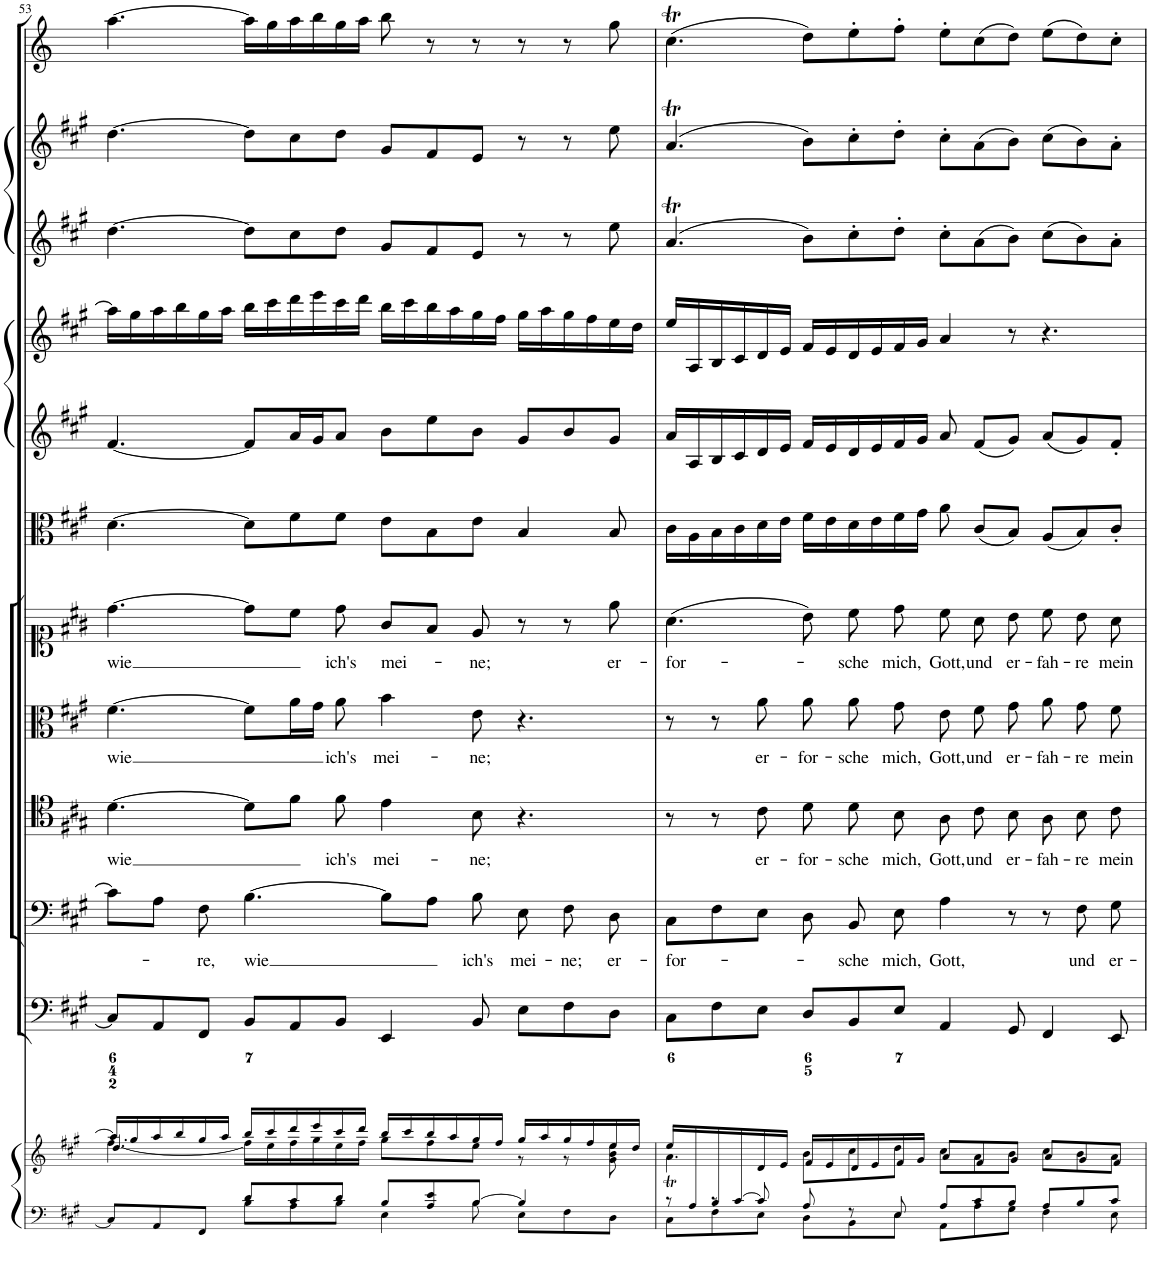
**kern	**kern	**kern	**kern	**text	**kern	**text	**kern	**text	**kern	**text	**kern	**kern	**kern	**kern	**kern	**kern
*part12	*part12	*part11	*part10	*part10	*part9	*part9	*part8	*part8	*part7	*part7	*part6	*part5	*part4	*part3	*part2	*part1
*staff13	*staff12	*staff11	*staff10	*staff10	*staff9	*staff9	*staff8	*staff8	*staff7	*staff7	*staff6	*staff5	*staff4	*staff3	*staff2	*staff1
*I"Piano reduction	*	*I"Continuo	*I"Basso	*	*I"Tenore	*	*I"Alto	*	*I"Soprano	*	*I"Viola	*I"Violino II	*I"Violino I	*I"Oboe II d'amore	*I"Oboe I	*I"Corno
*I'Pno	*	*	*	*	*	*	*	*	*	*	*I'Vla	*I'Vln	*I'Vln	*I'Ob	*I'Ob	*
!!LO:PB:g=z
*clefF4	*clefG2	*clefF4	*clefF4	*	*clefC4	*	*clefC3	*	*clefC1	*	*clefC3	*clefG2	*clefG2	*clefG2	*clefG2	*clefG2
*	*	*	*	*	*	*	*	*	*	*	*	*	*	*	*	*Trd2c3
*k[f#c#g#]	*k[f#c#g#]	*k[f#c#g#]	*k[f#c#g#]	*	*k[f#c#g#]	*	*k[f#c#g#]	*	*k[f#c#g#]	*	*k[f#c#g#]	*k[f#c#g#]	*k[f#c#g#]	*k[f#c#g#]	*k[f#c#g#]	*k[]
*M12/8	*M12/8	*M12/8	*M12/8	*	*M12/8	*	*M12/8	*	*M12/8	*	*M12/8	*M12/8	*M12/8	*M12/8	*M12/8	*M12/8
=53	=53	=53	=53	=53	=53	=53	=53	=53	=53	=53	=53	=53	=53	=53	=53	=53
*^	*^	*	*	*	*	*	*	*	*	*	*	*	*	*	*	*
*	*	*	*^	*	*	*	*	*	*	*	*	*	*	*	*	*	*	*
!	!	!	!	!	!	!	!	!	!LO:LY:b	!	!LO:LY:b	!	!LO:LY:b	!	!	!	!	!	!
4.ryy	8C#/L]	16aa/LL]	[4.ff#\	4.dd/	8C#/L]	8c#\L]	.	[4.d\	wie	[4.f#\	wie	[4.dd\	wie	[4.d\	[4.f#/	16aa\LL]	[4.dd\	[4.dd\	[4.aa\
.	.	16gg#/	.	.	.	.	.	.	.	.	.	.	.	.	.	16gg#\	.	.	.
.	8AA/	16aa/	.	.	8AA/	8A\J	.	.	.	.	.	.	.	.	.	16aa\	.	.	.
.	.	16bb/	.	.	.	.	.	.	.	.	.	.	.	.	.	16bb\	.	.	.
!	!	!	!	!	!	!	!LO:LY:b	!	!	!	!	!	!	!	!	!	!	!	!
.	8FF#/J	16gg#/	.	.	8FF#/J	8F#\	-re,	.	.	.	.	.	.	.	.	16gg#\	.	.	.
.	.	16aa/JJ	.	.	.	.	.	.	.	.	.	.	.	.	.	16aa\JJ	.	.	.
!	!	!	!	!	!	!	!LO:LY:b	!	!	!	!	!	!	!	!	!	!	!	!
8d/L	8B\L	16bb/LL	16ff#\LL]	1ryy	8BB/L	[4.B\	wie	8d\L]	.	8f#\L]	.	8dd\L]	.	8d\L]	8f#/L]	16bb\LL	8dd\L]	8dd\L]	16aa\LL]
.	.	16ccc#/	16ee\	.	.	.	.	.	.	.	.	.	.	.	.	16ccc#\	.	.	16gg\
8c#/	8A\	16ddd/	16ff#\	.	8AA/	.	.	8f#\J	.	16a\L	.	8cc#\J	.	8f#\	16a/L	16ddd\	8cc#\	8cc#\	16aa\
.	.	16eee/	16gg#\	.	.	.	.	.	.	16g#\JJ	.	.	.	.	16g#/J	16eee\	.	.	16bb\
!	!	!	!	!	!	!	!	!	!LO:LY:b	!	!LO:LY:b	!	!LO:LY:b	!	!	!	!	!	!
8d/J	8B\J	16ccc#/	16ee\	.	8BB/J	.	.	8f#\	ich's	8a\	ich's	8dd\	ich's	8f#\J	8a/J	16ccc#\	8dd\J	8dd\J	16gg\
.	.	16ddd/JJ	16ff#\JJ	.	.	.	.	.	.	.	.	.	.	.	.	16ddd\JJ	.	.	16aa\JJ
!	!	!	!	!	!	!	!	!	!LO:LY:b	!	!LO:LY:b	!	!LO:LY:b	!	!	!	!	!	!
8B/L	4E\	16bb/LL	8gg#\L	.	4EE/	8B\L]	.	4e\	mei-	4b\	mei-	8g#/L	mei-	8e\L	8b\L	16bb\LL	8g#/L	8g#/L	8bb\
.	.	16ccc#/	.	.	.	.	.	.	.	.	.	.	.	.	.	16ccc#\	.	.	.
8A/ 8e/	.	16bb/	8ff#\	.	.	8A\J	.	.	.	.	.	8f#/J	.	8B\	8ee\	16bb\	8f#/	8f#/	8r
.	.	16aa/	.	.	.	.	.	.	.	.	.	.	.	.	.	16aa\	.	.	.
!	!	!	!	!	!	!	!LO:LY:b	!	!LO:LY:b	!	!LO:LY:b	!	!LO:LY:b	!	!	!	!	!	!
[8B/J	8B\	16gg#/	8ee\J	.	8BB/	8B\	ich's	8B\	-ne;	8e\	-ne;	8e/	-ne;	8e\J	8b\J	16gg#\	8e/J	8e/J	8r
.	.	16ff#/JJ	.	.	.	.	.	.	.	.	.	.	.	.	.	16ff#\JJ	.	.	.
!	!	!	!	!	!	!	!LO:LY:b	!	!	!	!	!	!	!	!	!	!	!	!
4B/]	8E\L	16gg#/LL	8r	.	8E\L	8E\	mei-	4.r	.	4.r	.	8r	.	4B/	8g#/L	16gg#\LL	8r	8r	8r
.	.	16aa/	.	.	.	.	.	.	.	.	.	.	.	.	.	16aa\	.	.	.
!	!	!	!	!	!	!	!LO:LY:b	!	!	!	!	!	!	!	!	!	!	!	!
.	8F#\	16gg#/	8r	.	8F#\	8F#\	-ne;	.	.	.	.	8r	.	.	8b/	16gg#\	8r	8r	8r
.	.	16ff#/	.	.	.	.	.	.	.	.	.	.	.	.	.	16ff#\	.	.	.
!	!	!	!	!	!	!	!LO:LY:b	!	!	!	!	!	!LO:LY:b	!	!	!	!	!	!
8ryy	8D\J	16ee/	8g#\ 8b\ 8ee\	8ryy	8D\J	8D\	er-	.	.	.	.	8ee\	er-	8B/	8g#/J	16ee\	8ee\	8ee\	8gg\
.	.	16dd/JJ	.	.	.	.	.	.	.	.	.	.	.	.	.	16dd\JJ	.	.	.
*	*	*	*v	*v	*	*	*	*	*	*	*	*	*	*	*	*	*	*	*
=54	=54	=54	=54	=54	=54	=54	=54	=54	=54	=54	=54	=54	=54	=54	=54	=54	=54	=54
*	*^	*	*	*	*	*	*	*	*	*	*	*	*	*	*	*	*	*
!	!	!	!	!	!	!	!LO:LY:b	!	!	!	!	!	!LO:LY:b	!	!	!	!	!	!
16ryy	8r	8C#\L	16ee/LL	4.aT\	8C#\L	8C#\L	-for-	8r	.	8r	.	(4.a\	-for-	16c#\LL	16a/LL	16ee/LL	(4.aT/	(4.aT/	(4.ccT\
16A/	.	.	8.ryy	.	.	.	.	.	.	.	.	.	.	16A\	16A/	16A/	.	.	.
16B/	8r	8F#\	.	.	8F#\	8F#\	.	8r	.	8r	.	.	.	16B\	16B/	16B/	.	.	.
[16c#/	.	.	.	.	.	.	.	.	.	.	.	.	.	16c#\	16c#/	16c#/	.	.	.
!	!	!	!	!	!	!	!	!	!LO:LY:b	!	!LO:LY:b	!	!	!	!	!	!	!	!
1ryy	8c#/]	8E\J	16d/	.	8E\J	8E\J	.	8c#\	er-	8a\	er-	.	.	16d\	16d/	16d/	.	.	.
.	.	.	16e/JJ	.	.	.	.	.	.	.	.	.	.	16e\JJ	16e/JJ	16e/JJ	.	.	.
!	!	!	!	!	!	!	!	!	!LO:LY:b	!	!LO:LY:b	!	!	!	!	!	!	!	!
.	8A/	8D\L	16f#/LL	8b\L	8D/L	8D\	.	8d\	-for-	8a\	-for-	8b\)	.	16f#\LL	16f#/LL	16f#/LL	8b\L)	8b\L)	8dd\L)
.	.	.	16e/	.	.	.	.	.	.	.	.	.	.	16e\	16e/	16e/	.	.	.
!	!	!	!	!	!	!	!LO:LY:b	!	!LO:LY:b	!	!LO:LY:b	!	!LO:LY:b	!	!	!	!	!	!
.	8r	8BB\	16d/	8cc#\	8BB/	8BB/	-sche	8d\	-sche	8a\	-sche	8cc#\	-sche	16d\	16d/	16d/	8cc#'\	8cc#'\	8ee'\
.	.	.	16e/	.	.	.	.	.	.	.	.	.	.	16e\	16e/	16e/	.	.	.
!	!	!	!	!	!	!	!LO:LY:b	!	!LO:LY:b	!	!LO:LY:b	!	!LO:LY:b	!	!	!	!	!	!
.	8E/	8E\J	16f#/	8dd\J	8E/J	8E\	mich,	8B\	mich,	8g#\	mich,	8dd\	mich,	16f#\	16f#/	16f#/	8dd'\J	8dd'\J	8ff'\J
.	.	.	16g#/JJ	.	.	.	.	.	.	.	.	.	.	16g#\JJ	16g#/JJ	16g#/JJ	.	.	.
!	!	!	!	!	!	!	!LO:LY:b	!	!LO:LY:b	!	!LO:LY:b	!	!LO:LY:b	!	!	!	!	!	!
.	8A/L	8AA\L	8a/L	8cc#\L	4AA/	4A\	Gott,	8A\	Gott,	8e\	Gott,	8cc#\	Gott,	8a\	8a/	4a/	8cc#'\L	8cc#'\L	8ee'\L
!	!	!	!	!	!	!	!	!	!LO:LY:b	!	!LO:LY:b	!	!LO:LY:b	!	!	!	!	!	!
.	8c#/	8A\	8f#/	8a\	.	.	.	8c#\	und	8f#\	und	8a\	und	(8c#/L	(8f#/L	.	(8a\	(8a\	(8cc\
!	!	!	!	!	!	!	!	!	!LO:LY:b	!	!LO:LY:b	!	!LO:LY:b	!	!	!	!	!	!
.	8B/J	8G#\J	8g#/J	8b\J	8GG#/	8r	.	8B\	er-	8g#\	er-	8b\	er-	8B/J)	8g#/J)	8r	8b\J)	8b\J)	8dd\J)
!	!	!	!	!	!	!	!	!	!LO:LY:b	!	!LO:LY:b	!	!LO:LY:b	!	!	!	!	!	!
.	8A/L	4F#\	8a/L	8cc#\L	4FF#/	8r	.	8A\	-fah-	8a\	-fah-	8cc#\	-fah-	(8A/L	(8a/L	4.r	(8cc#\L	(8cc#\L	(8ee\L
!	!	!	!	!	!	!	!LO:LY:b	!	!LO:LY:b	!	!LO:LY:b	!	!LO:LY:b	!	!	!	!	!	!
4ryy	8B/	.	8g#/	8b\	.	8F#\	und	8B\	-re	8g#\	-re	8b\	-re	8B/)	8g#/)	.	8b\)	8b\)	8dd\)
!	!	!	!	!	!	!	!LO:LY:b	!	!LO:LY:b	!	!LO:LY:b	!	!LO:LY:b	!	!	!	!	!	!
.	8c#/J	8E\	8f#/J	8a\J	8EE/	8G#\	er-	8c#\	mein	8f#\	mein	8a\	mein	8c#'/J	8f#'/J	.	8a'\J	8a'\J	8cc'\J
*v	*v	*v	*	*	*	*	*	*	*	*	*	*	*	*	*	*	*	*	*
*	*v	*v	*	*	*	*	*	*	*	*	*	*	*	*	*	*	*
=	=	=	=	=	=	=	=	=	=	=	=	=	=	=	=	=
*-	*-	*-	*-	*-	*-	*-	*-	*-	*-	*-	*-	*-	*-	*-	*-	*-
